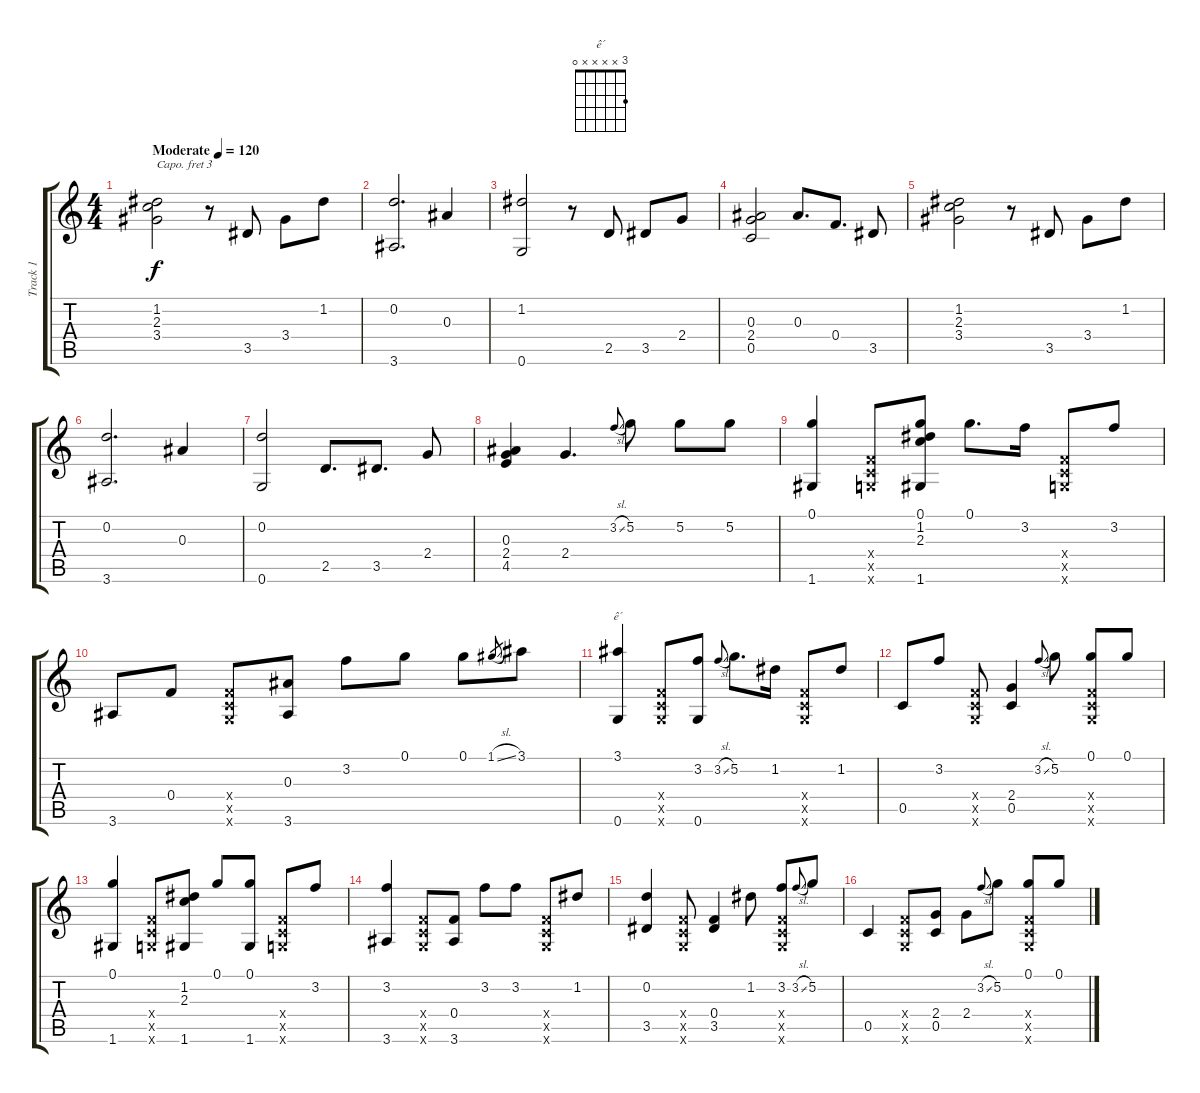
\track ("Track 1" "Track 1") {instrument acousticguitarsteel}
\staff {score tabs}
\capo 3
\tuning (E4 B3 G3 D3 A2 E2) {hide}
\chord ("ê´" 3 x x x x 0)
\ts (4 4)
\tempo (120 "Moderate")
\clef g2
\ks c
(1.2 2.3 3.4).2{dy f instrument acousticguitarsteel} r.8 3.5.8 3.4.8 1.2.8 |
(0.2 3.6).2{d} 0.3.4 |
(1.2 0.6).2 r.8 2.5.8 3.5.8 2.4.8 |
(0.3 2.4 0.5).2 0.3.8{d} 0.4.8{d} 3.5.8 |
(1.2 2.3 3.4).2 r.8 3.5.8 3.4.8 1.2.8 |
(0.2 3.6).2{d} 0.3.4 |
(0.2 0.6).2 2.5.8{d} 3.5.8{d} 2.4.8 |
(0.3 2.4 4.5).4 2.4.4{d} 3.2{sl}.8{gr onbeat} 5.2.8 5.2.8 5.2.8 |
(0.1 1.6).4 (0.4{x} 0.5{x} 0.6{x}).8 (0.1 1.2 2.3 1.6).8 0.1.8{d} 3.2.16 (0.4{x} 0.5{x} 0.6{x}).8 3.2.8 |
3.6.8 0.4.8 (0.4{x} 0.5{x} 0.6{x}).8 (0.3 3.6).8 3.2.8 0.1.8 0.1.8 1.1{sl}.8{gr} 3.1.8 |
(3.1 0.6).4{ch "ê´"} (0.4{x} 0.5{x} 0.6{x}).8 (3.2 0.6).8 3.2{sl}.8{gr onbeat} 5.2.8{d} 1.2.16 (0.4{x} 0.5{x} 0.6{x}).8 1.2.8 |
0.5.8 3.2.8 (0.4{x} 0.5{x} 0.6{x}).8 (2.4 0.5).4 3.2{sl}.8{gr onbeat} 5.2.8 (0.1 0.4{x} 0.5{x} 0.6{x}).8 0.1.8 |
(0.1 1.6).4 (0.4{x} 0.5{x} 0.6{x}).8 (1.2 2.3 1.6).8 0.1.8 (0.1 1.6).8 (0.4{x} 0.5{x} 0.6{x}).8 3.2.8 |
(3.2 3.6).4 (0.4{x} 0.5{x} 0.6{x}).8 (0.4 3.6).8 3.2.8 3.2.8 (0.4{x} 0.5{x} 0.6{x}).8 1.2.8 |
(0.2 3.5).4 (0.4{x} 0.5{x} 0.6{x}).8 (0.4 3.5).4 1.2.8 (3.2 0.4{x} 0.5{x} 0.6{x}).8 3.2{sl}.8{gr onbeat} 5.2.8 |
0.5.4 (0.4{x} 0.5{x} 0.6{x}).8 (2.4 0.5).8 2.4.8 3.2{sl}.8{gr onbeat} 5.2.8 (0.1 0.4{x} 0.5{x} 0.6{x}).8 0.1.8
